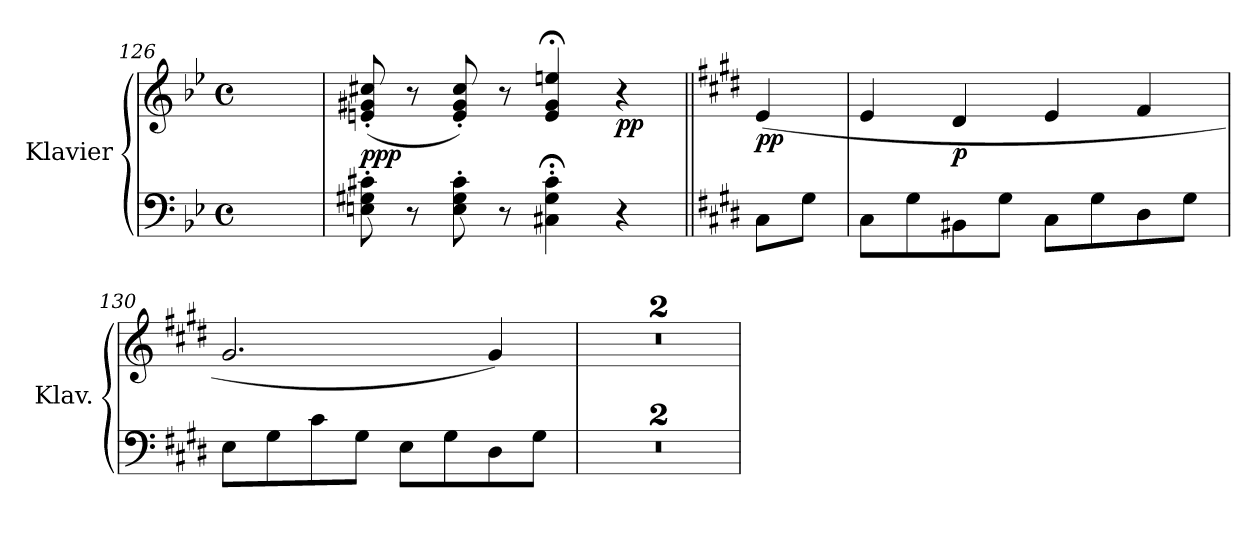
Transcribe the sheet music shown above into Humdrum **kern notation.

**kern	**kern	**dynam
*part1	*part1	*part1
*staff2	*staff1	*staff1/2
*I"Klavier	*	*
*I'Klav.	*	*
*clefF4	*clefG2	*
*k[b-e-]	*k[b-e-]	*
*M4/4	*M4/4	*
*met(c)	*met(c)	*
=126X1	=126X1	=126X1
64ryy	64ryy	.
!!LO:LB:g=z
=127	=127	=127
*	*MM80	*
!	!	!LO:DY:b
8En\' 8G#X\' 8c#X\'	(8en/' 8g#X/' 8cc#X/'	ppp
8r	8r	.
8E\' 8G#\' 8c#\'	8e/' 8g#/' 8cc#/')	.
*	*MM66	*
8r	8r	.
*	*MM20	*
4C#X\;<' 4G#\;<' 4c#\;<'	4e/;< 4g#/;< 4een/;<	.
!	!	!LO:DY:b
4r	4r	pp
=128||	=128||	=128||
*k[f#c#g#d#]	*k[f#c#g#d#]	*
*	*MM94	*
!	!	!LO:DY:b
8C#\L	(4e/	pp
8G#\J	.	.
=129	=129	=129
8C#\L	4e/	.
8G#\	.	.
*	*MM98	*
!	!	!LO:DY:b
8BB#X\	4d#/	p
8G#\J	.	.
8C#\L	4e/	.
8G#\	.	.
8D#\	4f#/	.
8G#\J	.	.
=130	=130	=130
8E\L	2.g#/	.
8G#\	.	.
8c#\	.	.
8G#\J	.	.
8E\L	.	.
8G#\	.	.
*	*MM98	*
8D#\	4g#/)	.
8G#\J	.	.
=131	=131	=131
1r	1r	.
=132	=132	=132
1r	1r	.
=	=	=
*-	*-	*-
